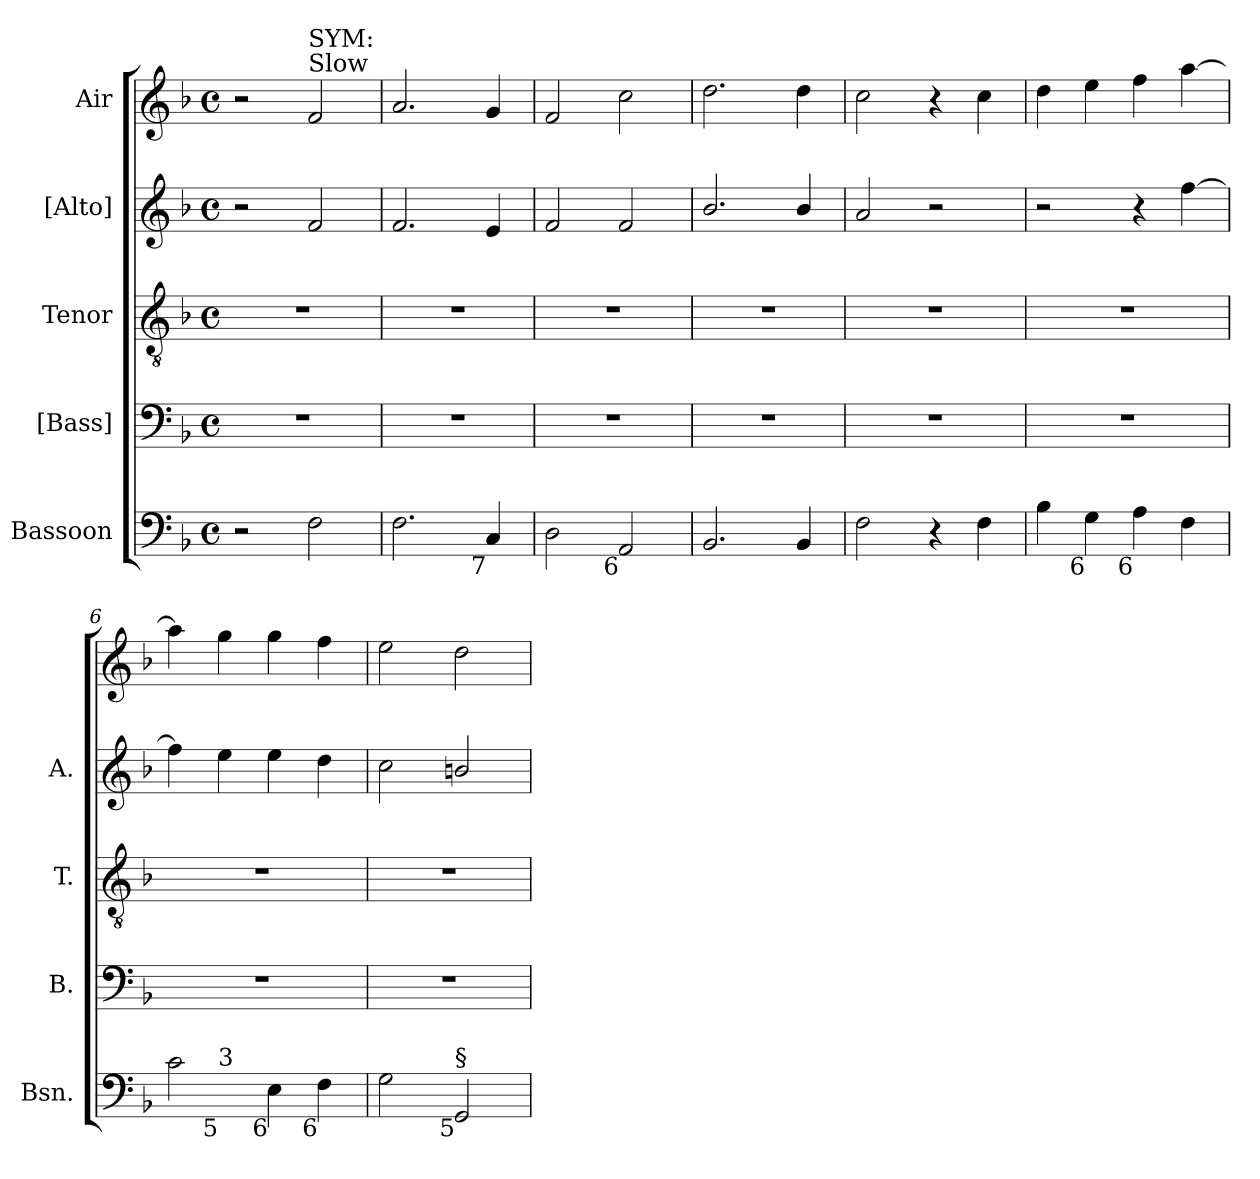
**kern	**kern	**kern	**kern	**kern
*part5	*part4	*part3	*part2	*part1
*staff5	*staff4	*staff3	*staff2	*staff1
*I"Bassoon	*I"[Bass]	*I"Tenor	*I"[Alto]	*I"Air
*I'Bsn.	*I'B.	*I'T.	*I'A.	*
!!LO:PB:g=z
*clefF4	*clefF4	*clefGv2	*clefG2	*clefG2
*	*	*ITrd7c12	*	*
*k[b-]	*k[b-]	*k[b-]	*k[b-]	*k[b-]
*F:	*F:	*F:	*F:	*F:
*M4/4	*M4/4	*M4/4	*M4/4	*M4/4
*met(c)	*met(c)	*met(c)	*met(c)	*met(c)
=	=	=	=	=
2r	1r	1r	2r	2r
!	!	!	!	!LO:TX:a:t=Slow
!	!	!	!	!LO:TX:t=SYM&colon;
2Fi\	.	.	2fi/	2fi/
=1	=1	=1	=1	=1
2.Fi\	1r	1r	2.fi/	2.ai/
!LO:TX:b:rj:t=7	!	!	!	!
4Ci/	.	.	4ei/	4gi/
=2	=2	=2	=2	=2
2Di\	1r	1r	2fi/	2fi/
!LO:TX:b:rj:t=6	!	!	!	!
2AAi/	.	.	2fi/	2cci\
=3	=3	=3	=3	=3
2.BB-i/	1r	1r	2.b-i/	2.ddi\
4BB-i/	.	.	4b-i/	4ddi\
=4	=4	=4	=4	=4
2Fi\	1r	1r	2ai/	2cci\
4r	.	.	2r	4r
4Fi\	.	.	.	4cci\
=5	=5	=5	=5	=5
4B-i\	1r	1r	2r	4ddi\
!LO:TX:b:rj:t=6	!	!	!	!
4Gi\	.	.	.	4eei\
!LO:TX:b:rj:t=6	!	!	!	!
4Ai\	.	.	4r	4ffi\
4Fi\	.	.	[4ffi\	[4aai\
=6	=6	=6	=6	=6
!LO:TX:b:rj:t=6	!	!	!	!
!LO:TX:t=4	!	!	!	!
*^	*	*	*	*
2ci\	4ryy	1r	1r	4ffi\]	4aai\]
!	!LO:TX:b:rj:t=5	!	!	!	!
!	!LO:TX:t=3	!	!	!	!
.	2.ryy	.	.	4eei\	4ggi\
!LO:TX:b:rj:t=6	!	!	!	!	!
4Ei\	.	.	.	4eei\	4ggi\
!LO:TX:b:rj:t=6	!	!	!	!	!
4Fi\	.	.	.	4ddi\	4ffi\
=7	=7	=7	=7	=7	=7
!LO:TX:b:rj:t=6	!	!	!	!	!
!LO:TX:t=4	!	!	!	!	!
*v	*v	*	*	*	*
2Gi\	1r	1r	2cci\	2eei\
!LO:TX:b:rj:t=5	!	!	!	!
!LO:TX:t=§	!	!	!	!
2GGi/	.	.	2bni/	2ddi\
=	=	=	=	=
*-	*-	*-	*-	*-
